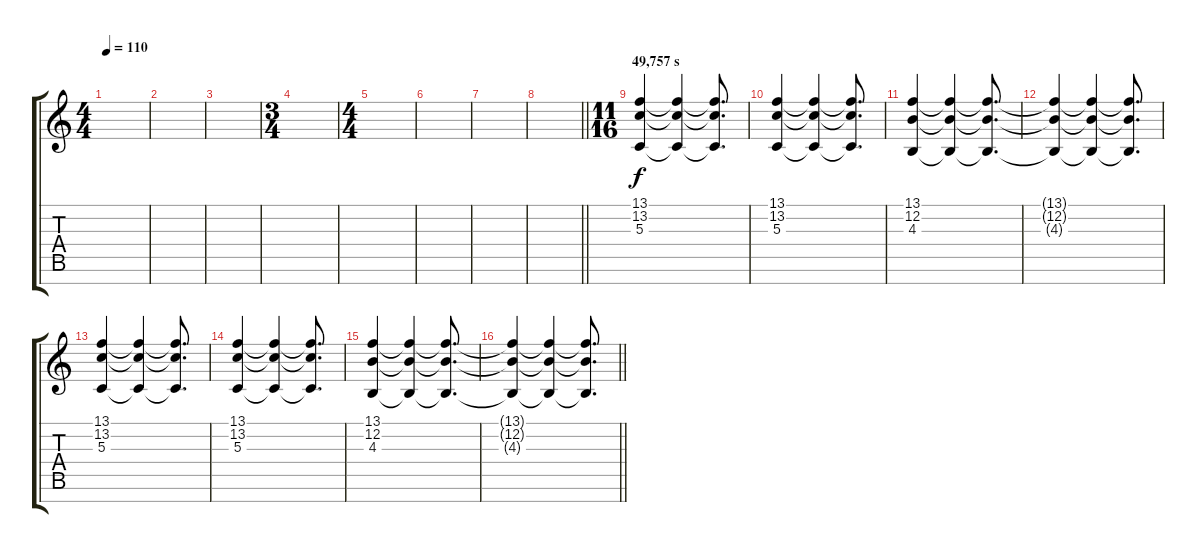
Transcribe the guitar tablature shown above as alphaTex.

\track "" {instrument stringensemble1}
\staff {score tabs}
\tuning (E4 B3 G3 D3 A2 E2 B1) {hide}
\ts (4 4)
\tempo 110
\clef g2
\ks c
|
|
|
\ts (3 4)
|
\ts (4 4)
|
|
|
\barLineRight lightlight
|
\ts (11 16)
\section ("" "49,757 s")
(13.1 13.2 5.3).4{volume 10} (13.1{t} 13.2{t} 5.3{t}).4 (13.1{t} 13.2{t} 5.3{t}).8{d} |
(13.1 13.2 5.3).4 (13.1{t} 13.2{t} 5.3{t}).4 (13.1{t} 13.2{t} 5.3{t}).8{d} |
(13.1 12.2 4.3).4 (13.1{t} 12.2{t} 4.3{t}).4 (13.1{t} 12.2{t} 4.3{t}).8{d} |
(13.1{t} 12.2{t} 4.3{t}).4 (13.1{t} 12.2{t} 4.3{t}).4 (13.1{t} 12.2{t} 4.3{t}).8{d} |
(13.1 13.2 5.3).4{volume 10} (13.1{t} 13.2{t} 5.3{t}).4 (13.1{t} 13.2{t} 5.3{t}).8{d} |
(13.1 13.2 5.3).4 (13.1{t} 13.2{t} 5.3{t}).4 (13.1{t} 13.2{t} 5.3{t}).8{d} |
(13.1 12.2 4.3).4 (13.1{t} 12.2{t} 4.3{t}).4 (13.1{t} 12.2{t} 4.3{t}).8{d} |
\barLineRight lightlight
(13.1{t} 12.2{t} 4.3{t}).4 (13.1{t} 12.2{t} 4.3{t}).4 (13.1{t} 12.2{t} 4.3{t}).8{d}
